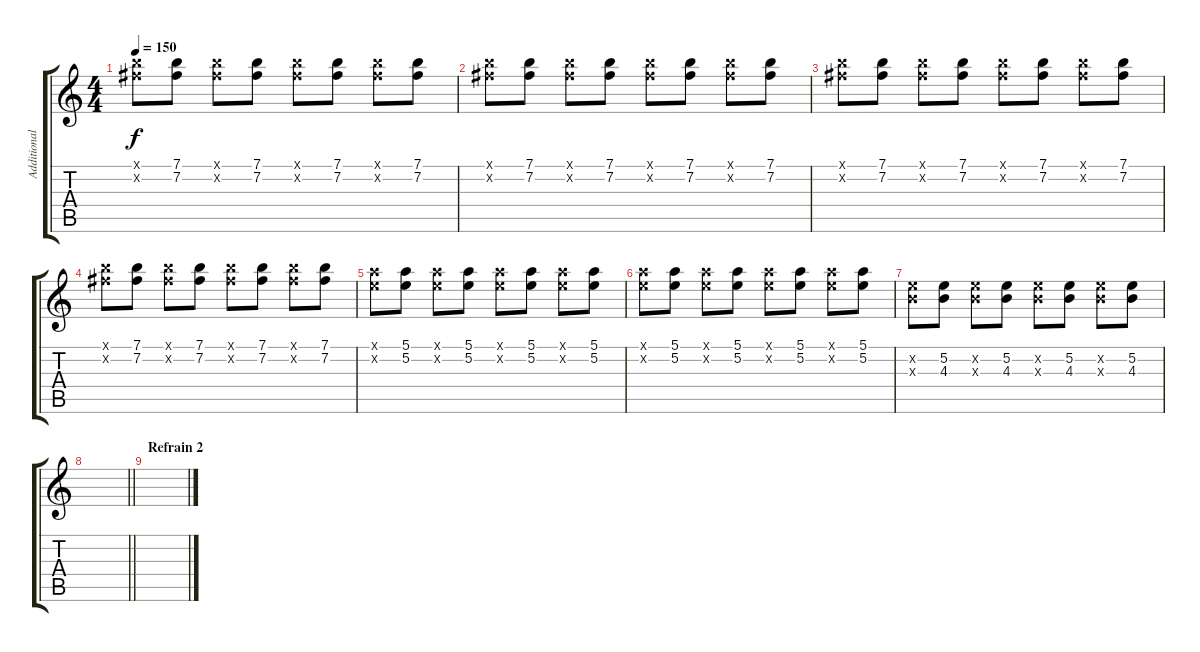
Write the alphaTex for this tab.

\track ("Additional Guitar" "Additional") {instrument overdrivenguitar}
\staff {score tabs}
\tuning (E4 B3 G3 D3 A2 E2) {hide}
\ts (4 4)
\tempo 150
\clef g2
\ks c
(7.1{x} 7.2{x}).8{dy f} (7.1 7.2).8 (7.1{x} 7.2{x}).8 (7.1 7.2).8 (7.1{x} 7.2{x}).8 (7.1 7.2).8 (7.1{x} 7.2{x}).8 (7.1 7.2).8 |
(7.1{x} 7.2{x}).8 (7.1 7.2).8 (7.1{x} 7.2{x}).8 (7.1 7.2).8 (7.1{x} 7.2{x}).8 (7.1 7.2).8 (7.1{x} 7.2{x}).8 (7.1 7.2).8 |
(7.1{x} 7.2{x}).8 (7.1 7.2).8 (7.1{x} 7.2{x}).8 (7.1 7.2).8 (7.1{x} 7.2{x}).8 (7.1 7.2).8 (7.1{x} 7.2{x}).8 (7.1 7.2).8 |
(7.1{x} 7.2{x}).8 (7.1 7.2).8 (7.1{x} 7.2{x}).8 (7.1 7.2).8 (7.1{x} 7.2{x}).8 (7.1 7.2).8 (7.1{x} 7.2{x}).8 (7.1 7.2).8 |
(5.1{x} 5.2{x}).8 (5.1 5.2).8 (5.1{x} 5.2{x}).8 (5.1 5.2).8 (5.1{x} 5.2{x}).8 (5.1 5.2).8 (5.1{x} 5.2{x}).8 (5.1 5.2).8 |
(5.1{x} 5.2{x}).8 (5.1 5.2).8 (5.1{x} 5.2{x}).8 (5.1 5.2).8 (5.1{x} 5.2{x}).8 (5.1 5.2).8 (5.1{x} 5.2{x}).8 (5.1 5.2).8 |
(5.2{x} 4.3{x}).8 (5.2 4.3).8 (5.2{x} 4.3{x}).8 (5.2 4.3).8 (5.2{x} 4.3{x}).8 (5.2 4.3).8 (5.2{x} 4.3{x}).8 (5.2 4.3).8 |
\barLineRight lightlight
|
\section ("" "Refrain 2")
